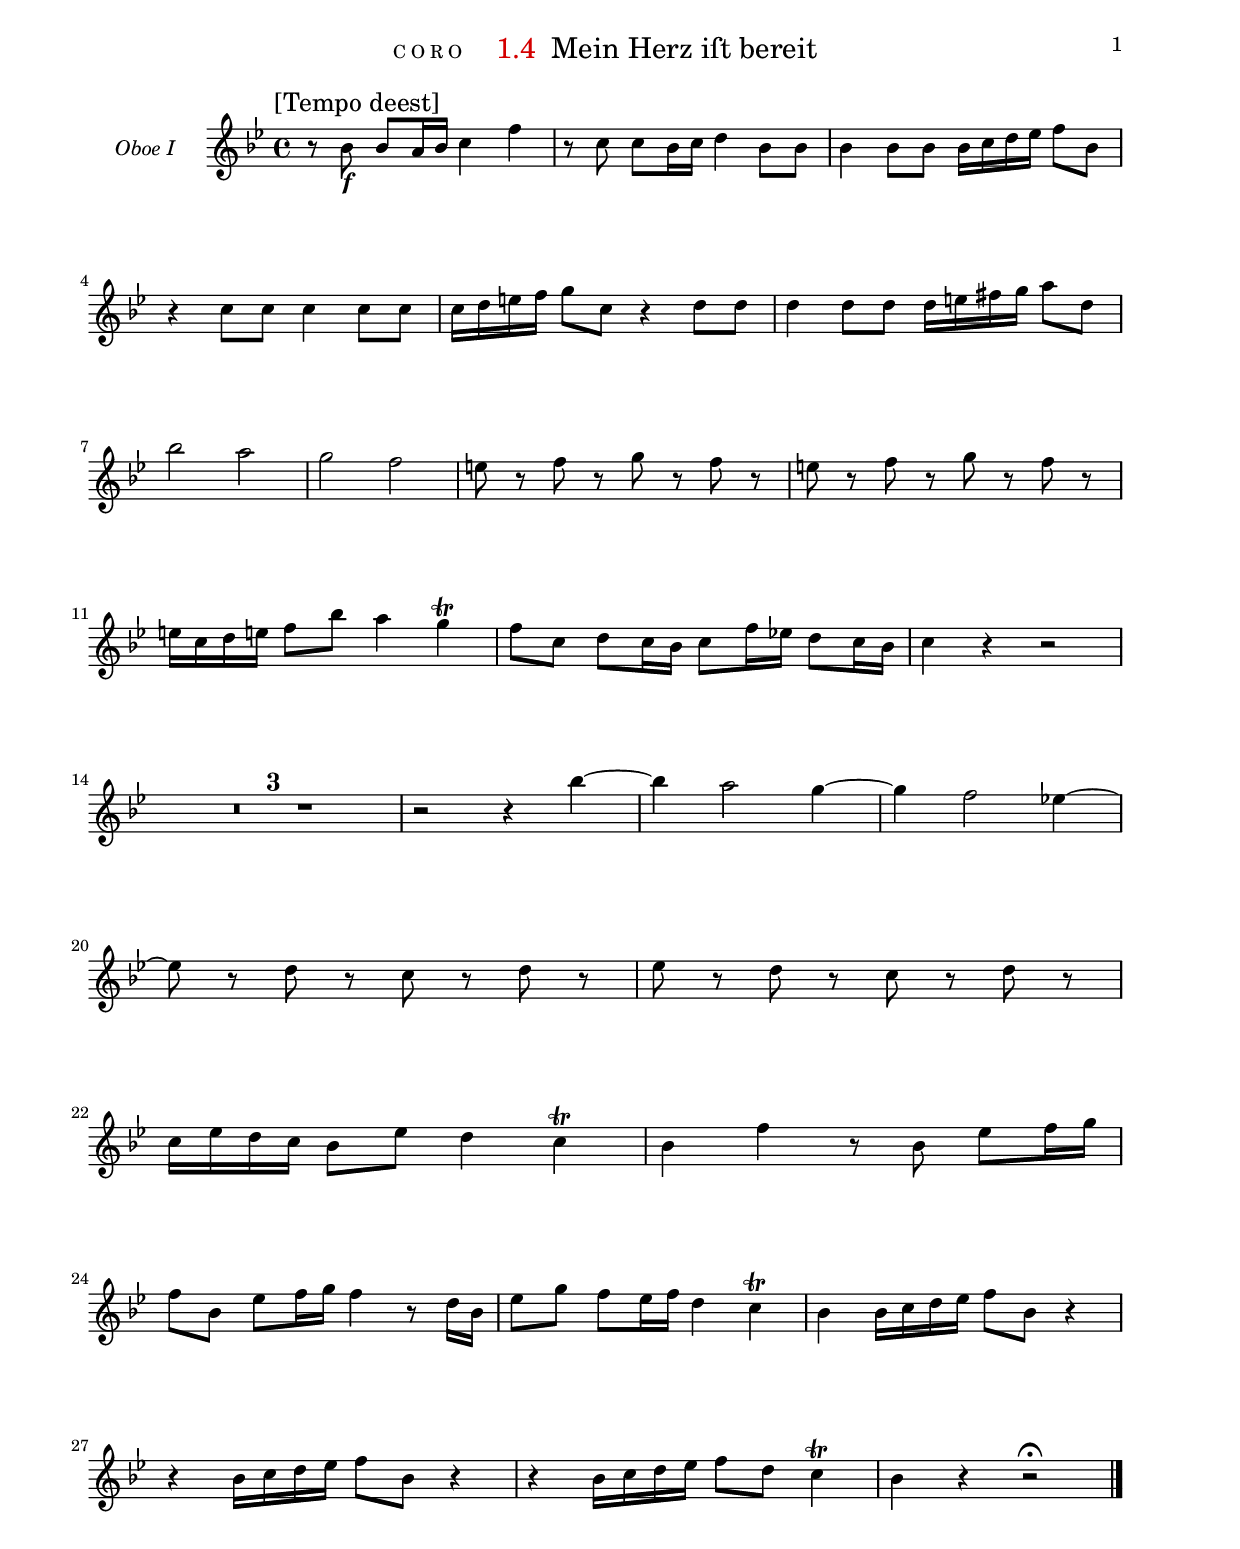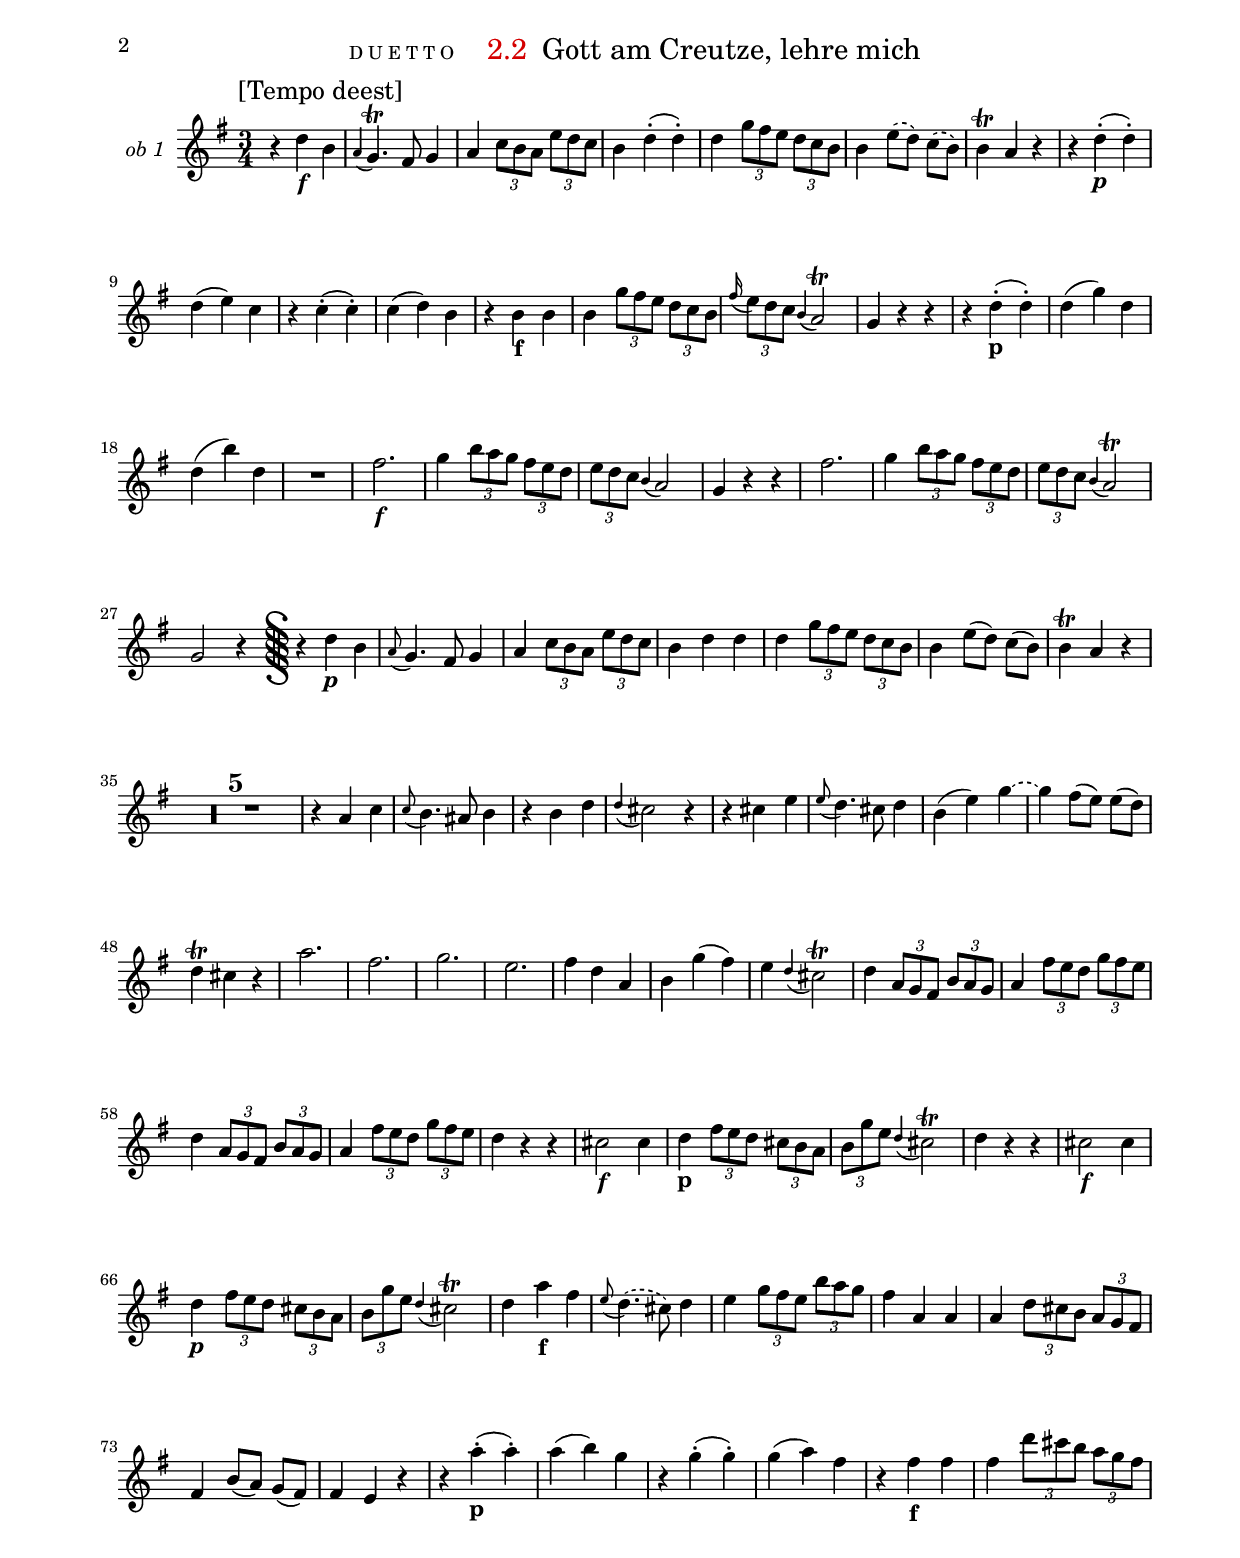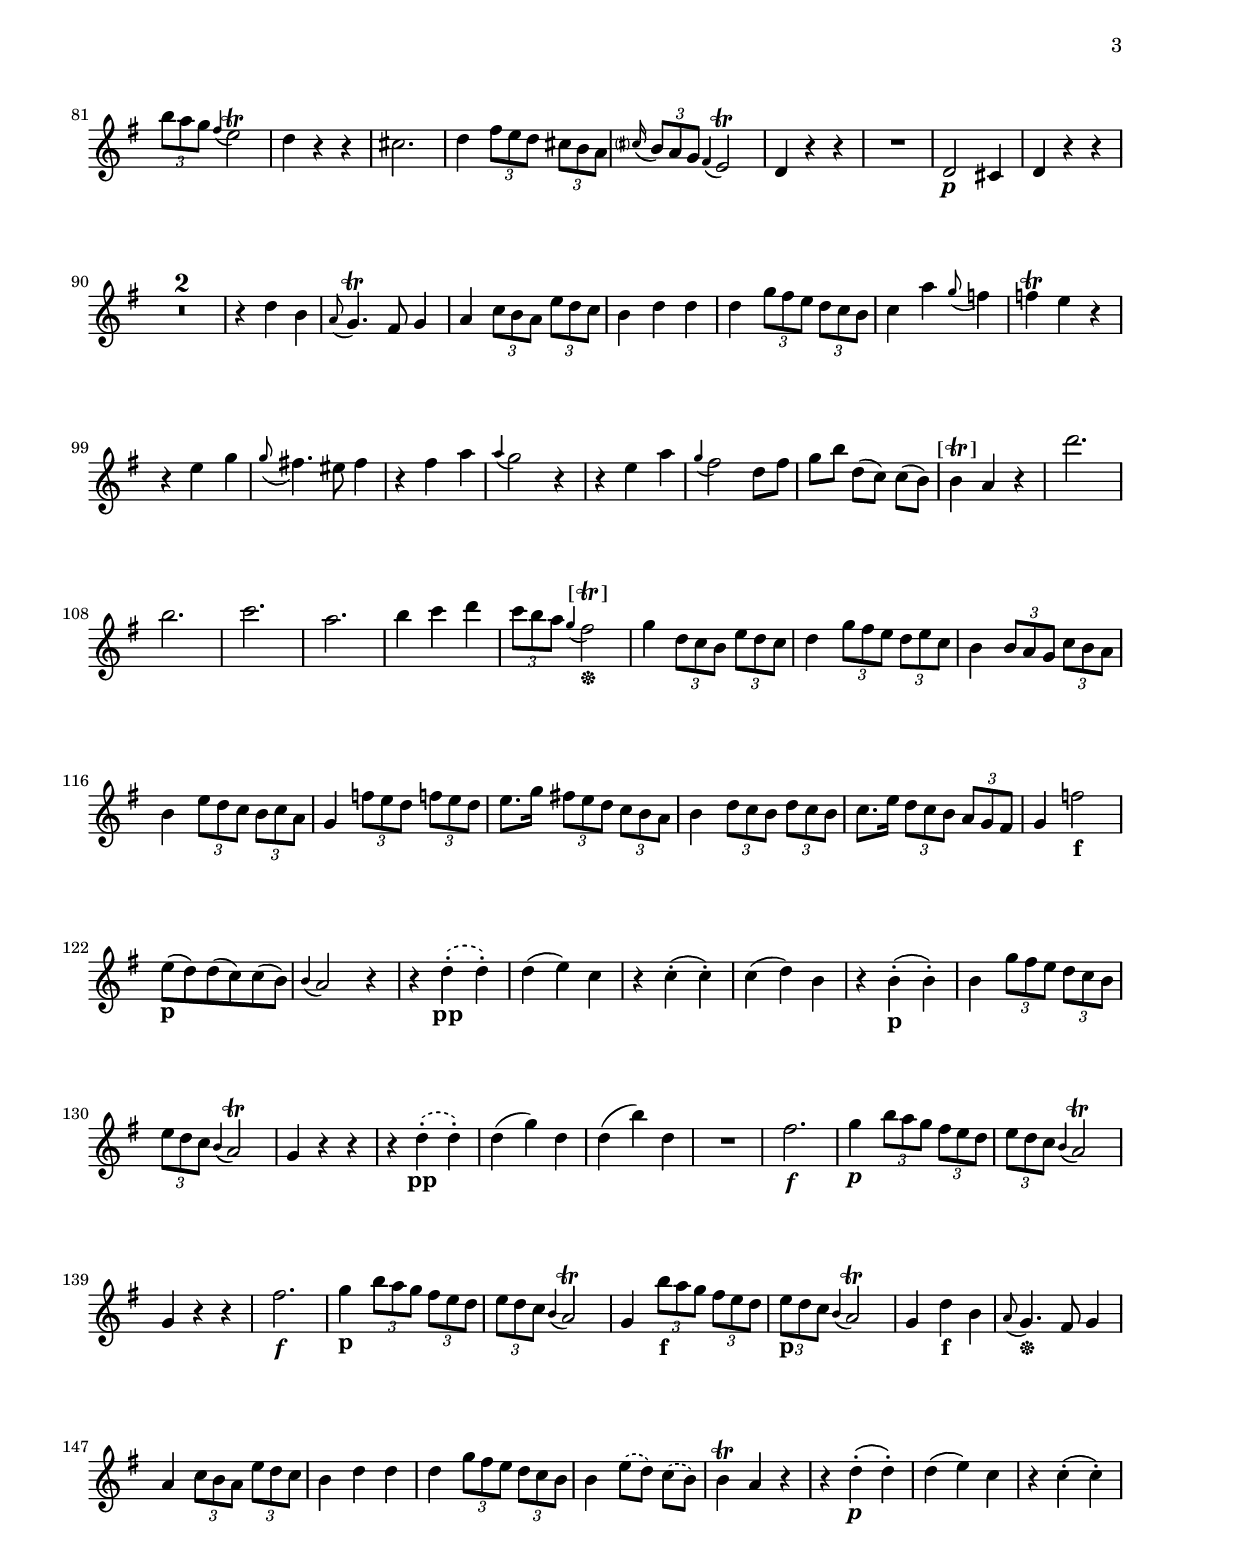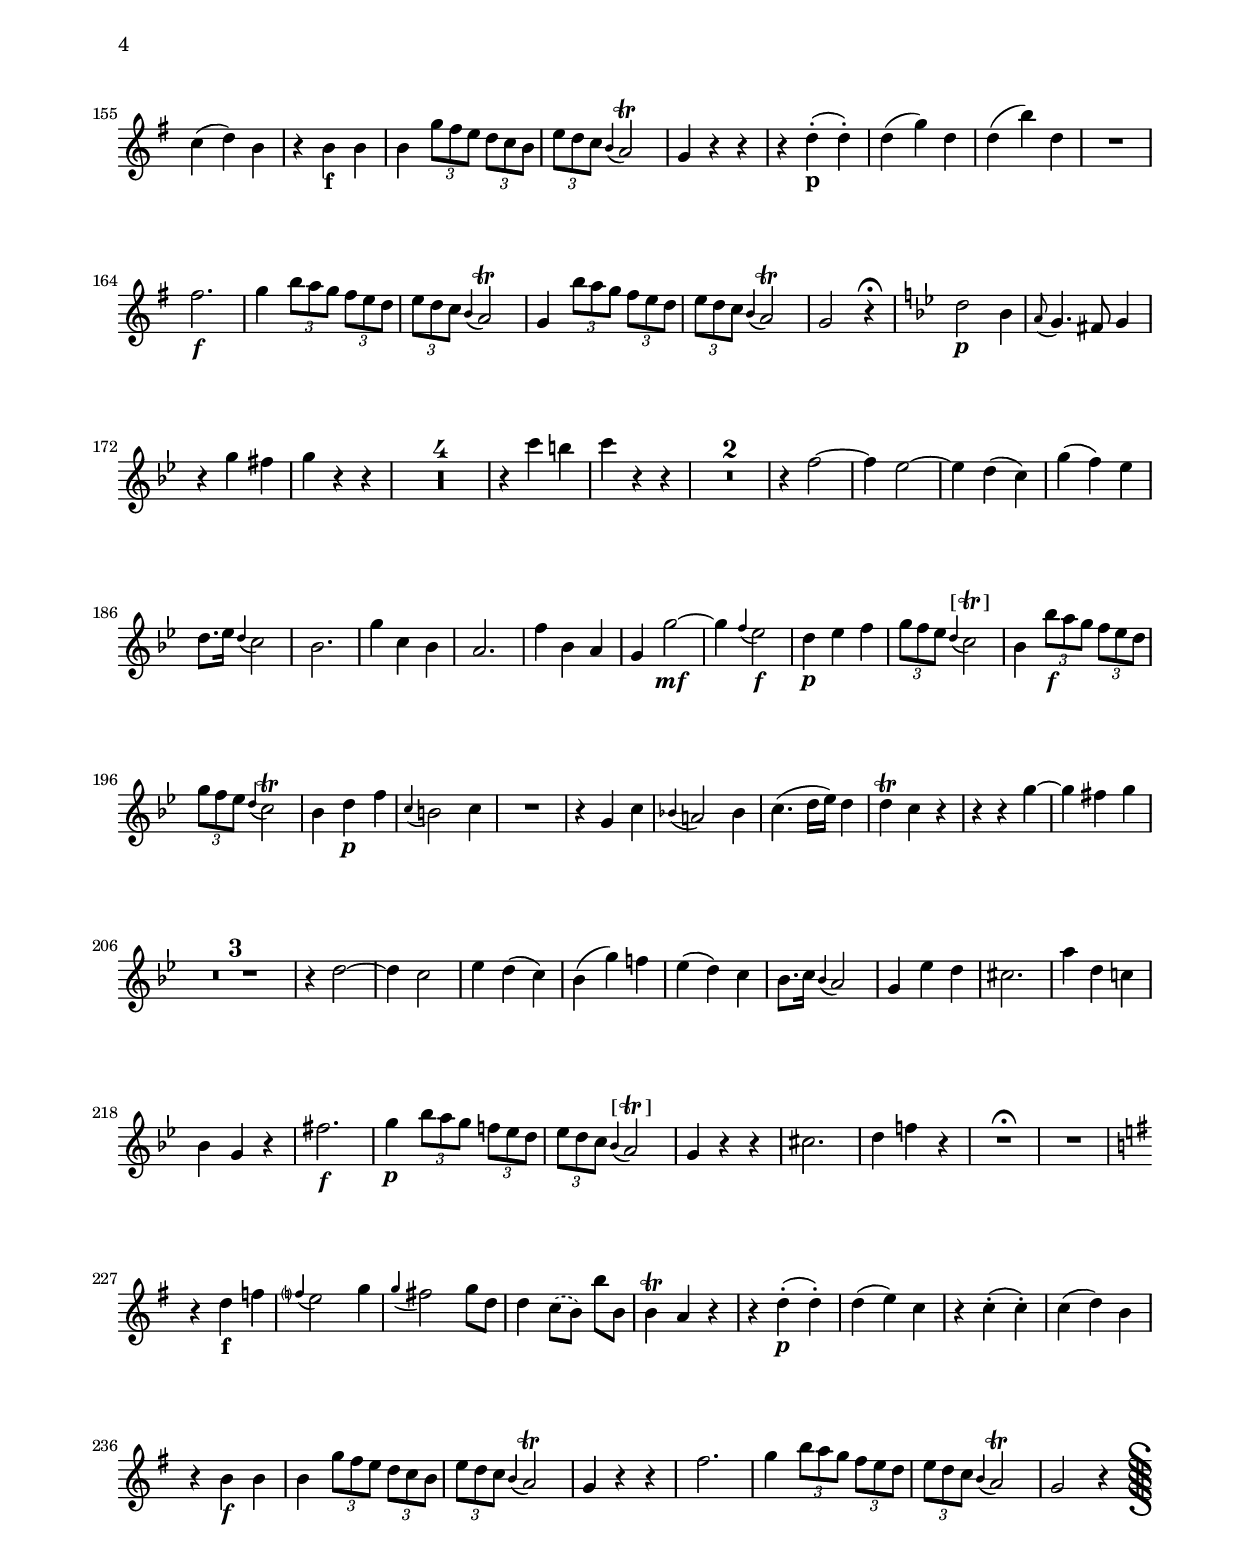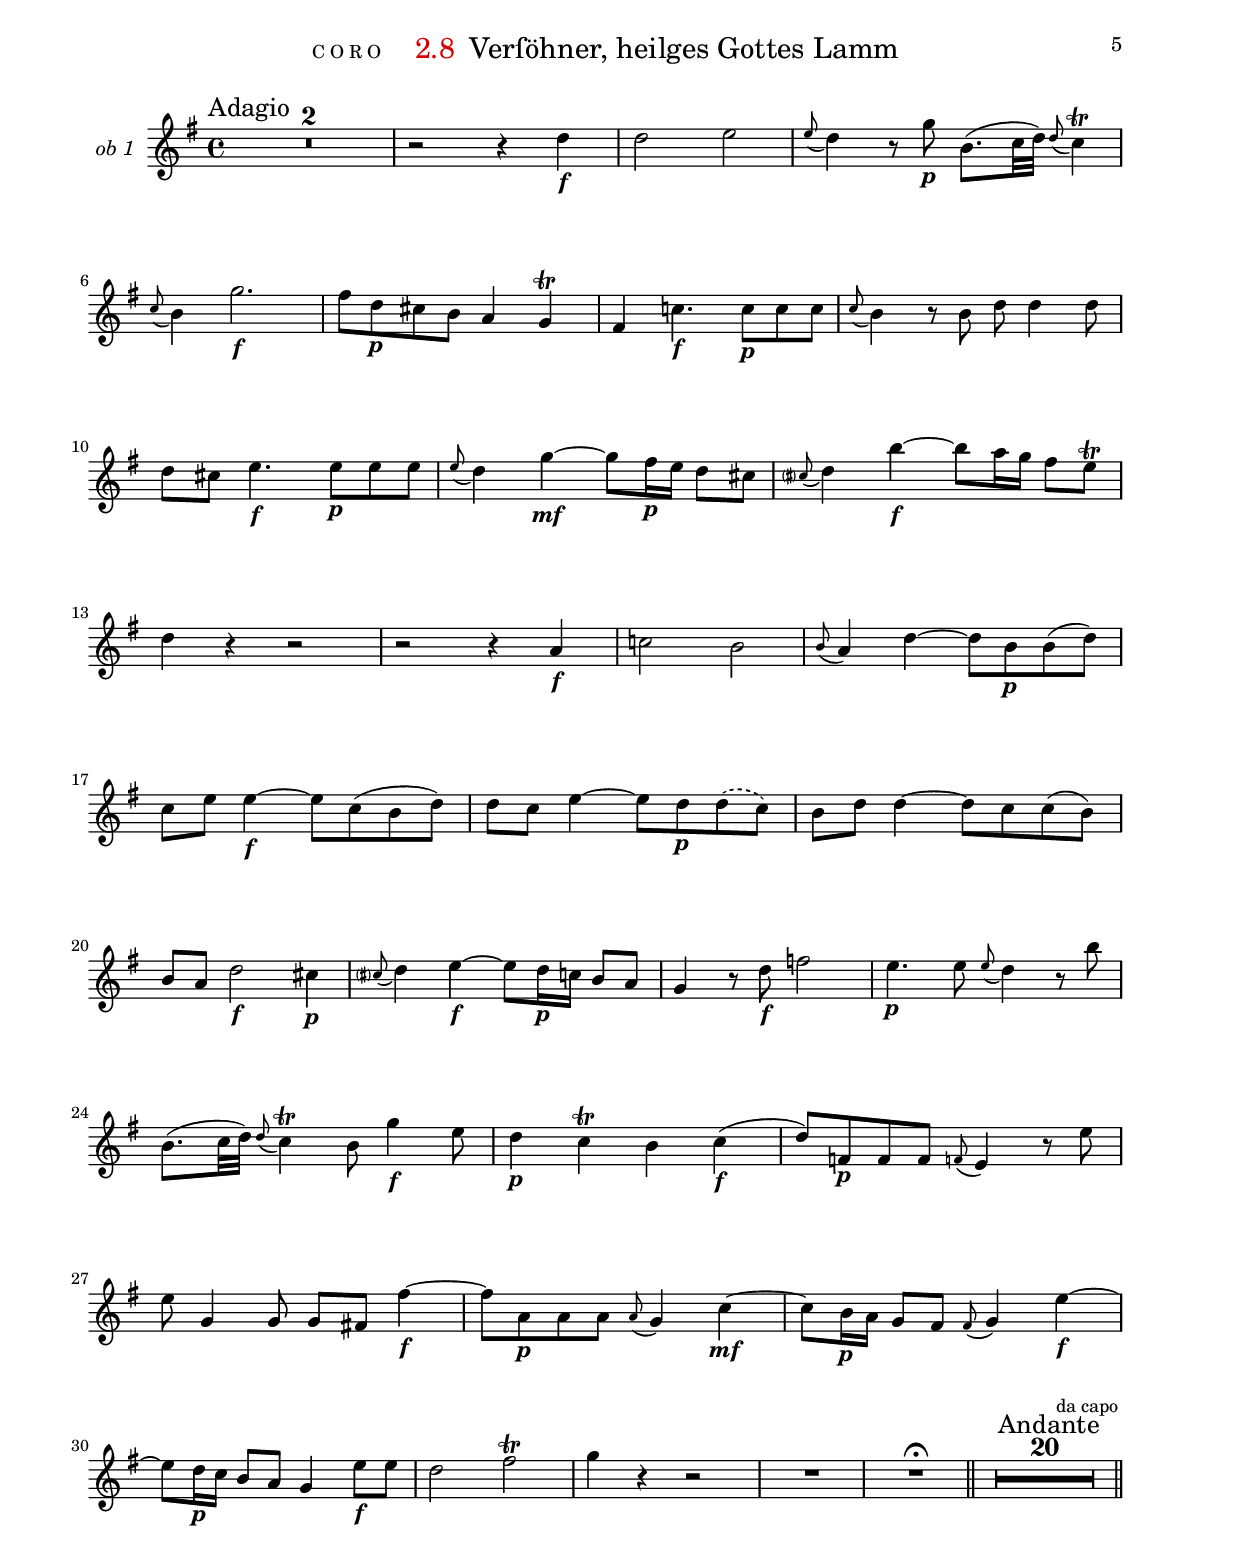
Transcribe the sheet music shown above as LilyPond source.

% (c) 2020 by Wolfgang Esser-Skala.
% This file is licensed under the Creative Commons Attribution-NonCommercial-ShareAlike 4.0 International License.
% To view a copy of this license, visit http://creativecommons.org/licenses/by-nc-sa/4.0/.

\version "2.18.0"

\include "../definitions.ly"

\paper {
	indent = 1\cm
	top-margin = 1.5\cm
	system-separator-markup = ##f
	system-system-spacing =
    #'((basic-distance . 18)
       (minimum-distance . 18)
       (padding . -100)
       (stretchability . 0))

	top-system-spacing =
    #'((basic-distance . 12)
       (minimum-distance . 12)
       (padding . -100)
       (stretchability . 0))

	top-markup-spacing =
    #'((basic-distance . 0)
       (minimum-distance . 0)
       (padding . -100)
       (stretchability . 0))

	markup-system-spacing =
    #'((basic-distance . 12)
       (minimum-distance . 12)
       (padding . -100)
       (stretchability . 0))

	systems-per-page = #9
}

#(set-global-staff-size 17.82)

\layout {
	\context {
		\Staff
		instrumentName = "ob 1"
	}
}

\book {
	\bookpart {
		\header {
			genre = "C O R O"
			number = "1.4"
			title = "Mein Herz iſt bereit"
		}
		\paper { indent = 2\cm }
		\score {
			<<
				\new Staff {
					\set Staff.instrumentName = "Oboe I"
					\MeinHerzOboeI
				}
			>>
		}
	}
	\bookpart {
		\header {
			genre = "D U E T T O"
			number = "2.2"
			title = "Gott am Creutze, lehre mich"
		}
		\score {
			<<
				\new Staff { \GottAmOboeI }
			>>
		}
	}
	\bookpart {
		\header {
			genre = "C O R O"
			number = "2.8"
			title = "Verſöhner, heilges Gottes Lamm"
		}
		\score {
			<<
				\new Staff { \VersoehnerOboeI }
			>>
		}
	}
}
